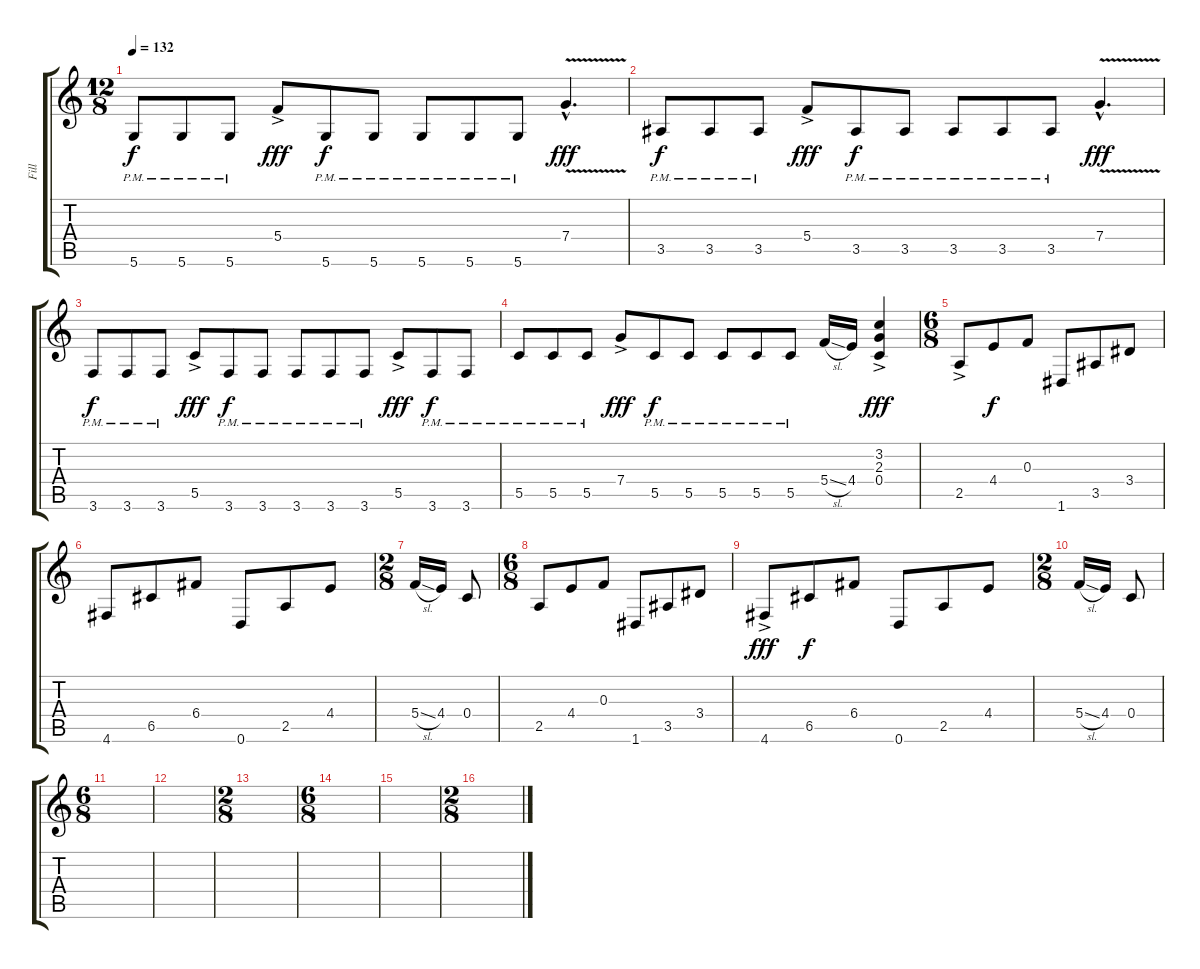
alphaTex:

\track ("Fill" "Fill") {instrument distortionguitar}
\staff {score tabs}
\tuning (D4 A3 F3 C3 G2 D2) {hide}
\ts (12 8)
\tempo 132
\clef g2
\ks c
5.6{pm}.8{dy f} 5.6{pm}.8 5.6{pm}.8 5.4{ac}.8{dy fff} 5.6{pm}.8{dy f} 5.6{pm}.8 5.6{pm}.8 5.6{pm}.8 5.6{pm}.8 7.4{v hac}.4{d dy fff} |
3.5{pm}.8{dy f} 3.5{pm}.8 3.5{pm}.8 5.4{ac}.8{dy fff} 3.5{pm}.8{dy f} 3.5{pm}.8 3.5{pm}.8 3.5{pm}.8 3.5{pm}.8 7.4{v hac}.4{d dy fff} |
3.6{pm}.8{dy f} 3.6{pm}.8 3.6{pm}.8 5.5{ac}.8{dy fff} 3.6{pm}.8{dy f} 3.6{pm}.8 3.6{pm}.8 3.6{pm}.8 3.6{pm}.8 5.5{ac}.8{dy fff} 3.6{pm}.8{dy f} 3.6{pm}.8 |
5.5{pm}.8 5.5{pm}.8 5.5{pm}.8 7.4{ac}.8{dy fff} 5.5{pm}.8{dy f} 5.5{pm}.8 5.5{pm}.8 5.5{pm}.8 5.5{pm}.8 5.4{sl}.16 4.4.16 (3.2{ac} 2.3{ac} 0.4{ac}).4{dy fff} |
\ts (6 8)
2.5{ac}.8 4.4.8{dy f} 0.3.8 1.6.8 3.5.8 3.4.8 |
4.6.8 6.5.8 6.4.8 0.6.8 2.5.8 4.4.8 |
\ts (2 8)
5.4{sl}.16 4.4.16 0.4.8 |
\ts (6 8)
2.5.8 4.4.8 0.3.8 1.6.8 3.5.8 3.4.8 |
4.6{ac}.8{dy fff} 6.5.8{dy f} 6.4.8 0.6.8 2.5.8 4.4.8 |
\ts (2 8)
5.4{sl}.16 4.4.16 0.4.8 |
\ts (6 8)
|
|
\ts (2 8)
|
\ts (6 8)
|
|
\ts (2 8)
